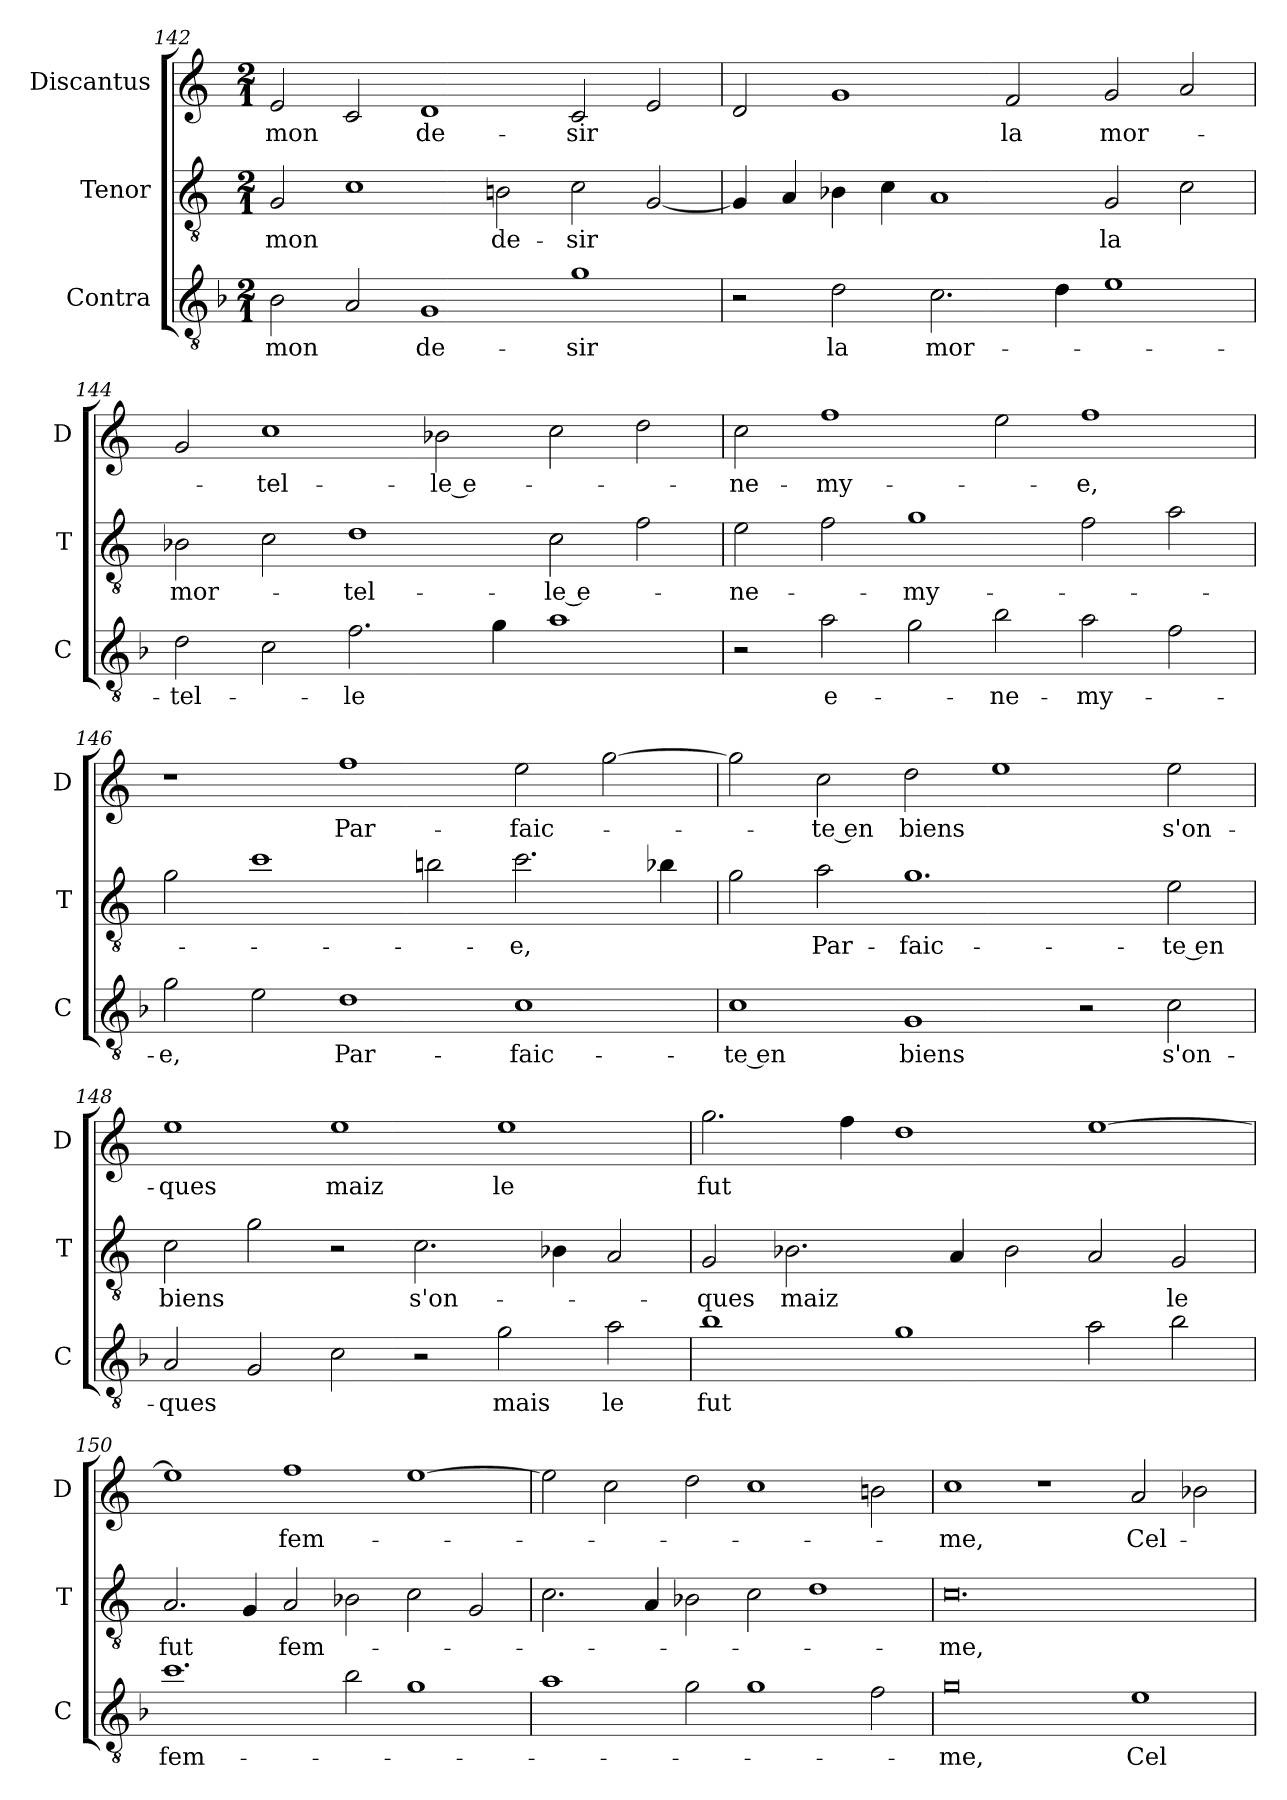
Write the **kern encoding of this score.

**kern	**text	**kern	**text	**kern	**text
*part3	*part3	*part2	*part2	*part1	*part1
*staff3	*staff3	*staff2	*staff2	*staff1	*staff1
*I"Contra	*	*I"Tenor	*	*I"Discantus	*
*I'C	*	*I'T	*	*I'D	*
*clefGv2	*	*clefGv2	*	*clefG2	*
*k[b-]	*	*k[]	*	*k[]	*
*M2/1	*	*M2/1	*	*M2/1	*
=142	=142	=142	=142	=142	=142
2B-\	mon	2G/	mon	2e/	mon
2A/	.	1c	.	2c/	.
1G	de-	.	.	1d	de-
.	.	2Bn\	de-	.	.
1g	-sir	2c\	-sir	2c/	-sir
.	.	[2G/	.	2e/	.
=143	=143	=143	=143	=143	=143
2r	.	4G/]	.	2d/	.
.	.	4A/	.	.	.
2d\	la	4B-\	.	1g	.
.	.	4c\	.	.	.
2.c\	mor-	1A	.	.	.
.	.	.	.	2f/	la
4d\	.	.	.	.	.
1e	.	2G/	la	2g/	mor-
.	.	2c\	.	2a/	.
=144	=144	=144	=144	=144	=144
2d\	-tel-	2B-\	mor-	2g/	.
2c\	.	2c\	.	1cc	-tel-
2.f\	-le	1d	-tel-	.	.
.	.	.	.	2b-\	-le e-
4g\	.	.	.	.	.
1a	.	2c\	-le e-	2cc\	.
.	.	2f\	.	2dd\	.
=145	=145	=145	=145	=145	=145
2r	.	2e\	-ne-	2cc\	-ne-
2a\	e-	2f\	.	1ff	-my-
2g\	.	1g	-my-	.	.
2b-\	-ne-	.	.	2ee\	.
2a\	-my-	2f\	.	1ff	-e,
2f\	.	2a\	.	.	.
=146	=146	=146	=146	=146	=146
2g\	-e,	2g\	.	1r	.
2e\	.	1cc	.	.	.
1d	Par-	.	.	1ff	Par-
.	.	2bn\	.	.	.
1c	-faic-	2.cc\	-e,	2ee\	-faic-
.	.	.	.	[2gg\	.
.	.	4b-X\	.	.	.
=147	=147	=147	=147	=147	=147
1c	-te en	2g\	.	2gg\]	.
.	.	2a\	Par-	2cc\	-te en
1G	biens	1.g	-faic-	2dd\	biens
.	.	.	.	1ee	.
2r	.	.	.	.	.
2c\	s'on-	2e\	-te en	2ee\	s'on-
=148	=148	=148	=148	=148	=148
2A/	-ques	2c\	biens	1ee	-ques
2G/	.	2g\	.	.	.
2c\	.	2r	.	1ee	maiz
2r	.	2.c\	s'on-	.	.
2g\	mais	.	.	1ee	le
.	.	4B-\	.	.	.
2a\	le	2A/	.	.	.
=149	=149	=149	=149	=149	=149
1b-	fut	2G/	-ques	2.gg\	fut
.	.	2.B-\	maiz	.	.
.	.	.	.	4ff\	.
1g	.	.	.	1dd	.
.	.	4A/	.	.	.
.	.	2B-\	.	.	.
2a\	.	2A/	.	[1ee	.
2b-\	.	2G/	le	.	.
=150	=150	=150	=150	=150	=150
1.cc	fem-	2.A/	fut	1ee]	.
.	.	4G/	.	.	.
.	.	2A/	fem-	1ff	fem-
2b-\	.	2B-\	.	.	.
1g	.	2c\	.	[1ee	.
.	.	2G/	.	.	.
=151	=151	=151	=151	=151	=151
1a	.	2.c\	.	2ee\]	.
.	.	.	.	2cc\	.
.	.	4A/	.	.	.
2g\	.	2B-\	.	2dd\	.
1g	.	2c\	.	1cc	.
.	.	1d	.	.	.
2f\	.	.	.	2bn\	.
=152	=152	=152	=152	=152	=152
0g	-me,	0.c	-me,	1cc	-me,
.	.	.	.	1r	.
1e	Cel-	.	.	2a/	Cel-
.	.	.	.	2b-\	.
=	=	=	=	=	=
*-	*-	*-	*-	*-	*-
